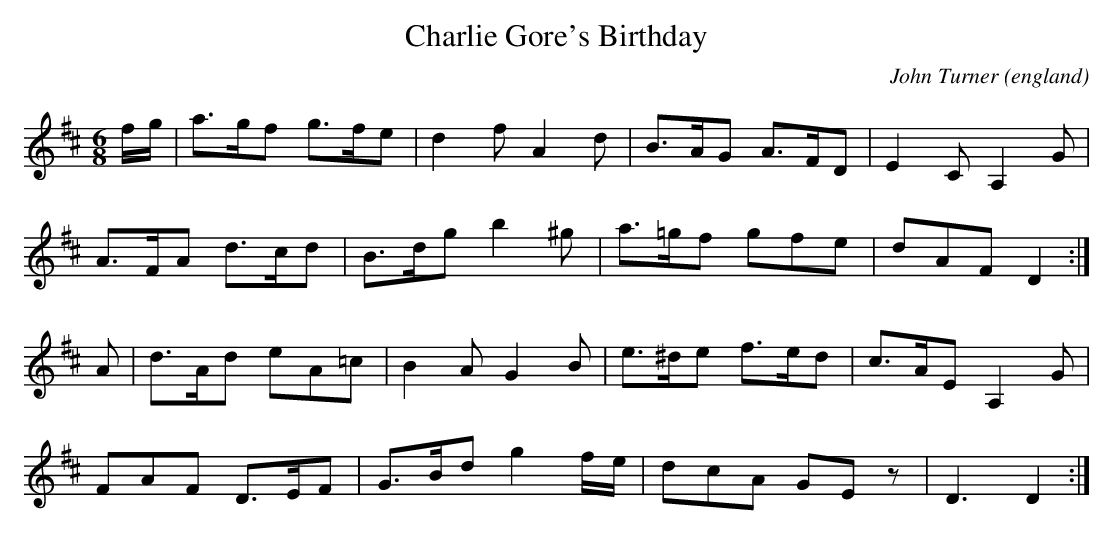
X:1
T:Charlie Gore's Birthday
O:england
C:John Turner
M:6/8
L:1/8
K:D
f/g/|a>gf g>fe|d2f A2d|B>AG A>FD|E2C A,2G|
A>FA d>cd|B>dg b2^g|a>=gf gfe|dAF D2:|]
A|d>Ad eA=c|B2A G2B|e>^de f>ed|c>AE A,2G|
FAF D>EF|G>Bd g2 f/e/|dcA GEz|D3 D2:|]
